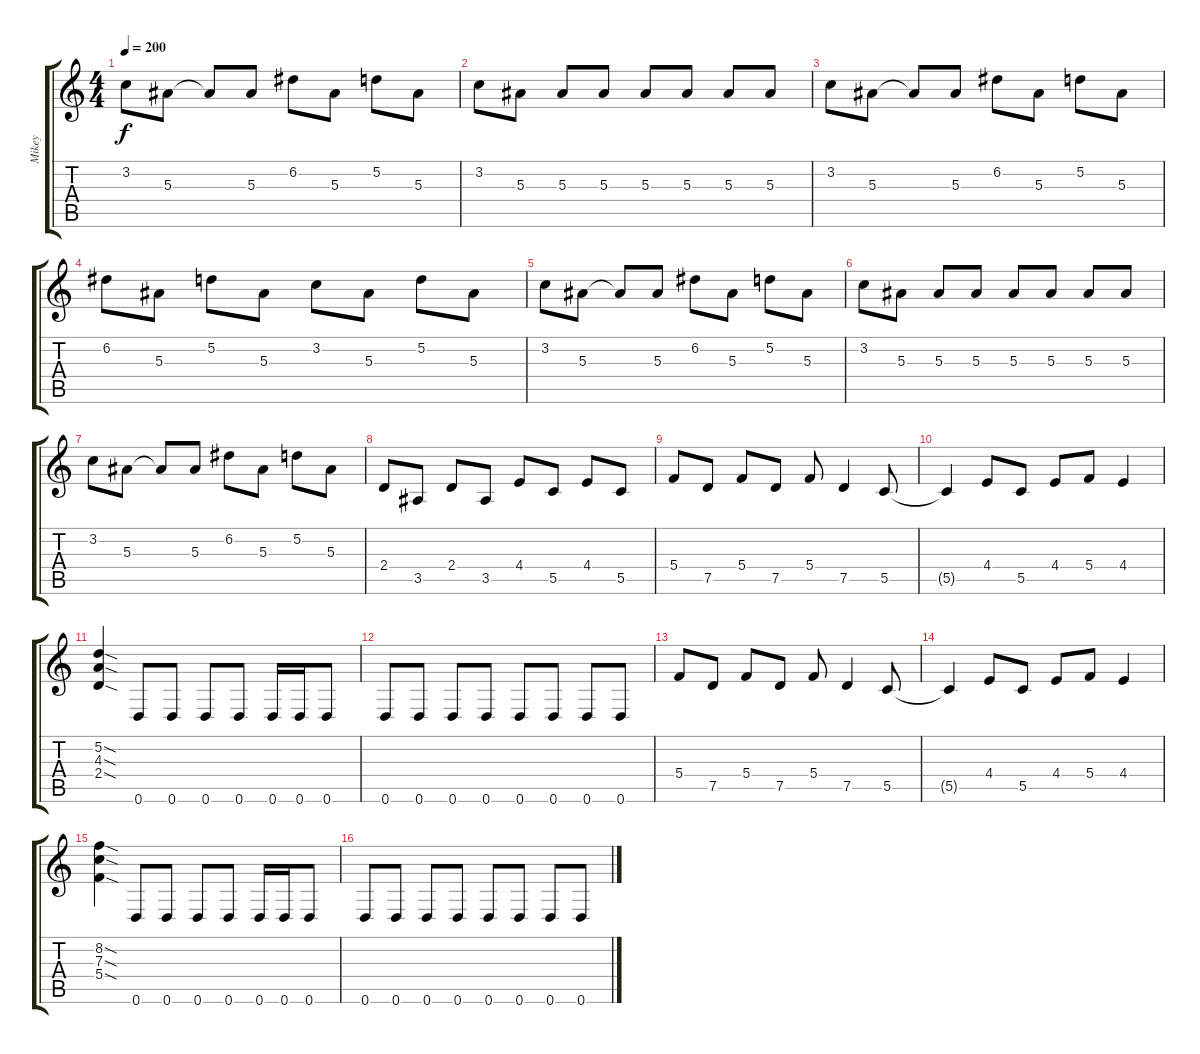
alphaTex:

\track ("Mikey" "Mikey") {instrument overdrivenguitar}
\staff {score tabs}
\tuning (D4 A3 F3 C3 G2 D2) {hide}
\ts (4 4)
\tempo 200
\clef g2
\ks c
3.2.8{dy f} 5.3.8 5.3{t}.8 5.3.8 6.2.8 5.3.8 5.2.8 5.3.8 |
3.2.8 5.3.8 5.3.8 5.3.8 5.3.8 5.3.8 5.3.8 5.3.8 |
3.2.8 5.3.8 5.3{t}.8 5.3.8 6.2.8 5.3.8 5.2.8 5.3.8 |
6.2.8 5.3.8 5.2.8 5.3.8 3.2.8 5.3.8 5.2.8 5.3.8 |
3.2.8 5.3.8 5.3{t}.8 5.3.8 6.2.8 5.3.8 5.2.8 5.3.8 |
3.2.8 5.3.8 5.3.8 5.3.8 5.3.8 5.3.8 5.3.8 5.3.8 |
3.2.8 5.3.8 5.3{t}.8 5.3.8 6.2.8 5.3.8 5.2.8 5.3.8 |
2.4.8 3.5.8 2.4.8 3.5.8 4.4.8 5.5.8 4.4.8 5.5.8 |
5.4.8 7.5.8 5.4.8 7.5.8 5.4.8 7.5.4 5.5.8 |
5.5{t}.4 4.4.8 5.5.8 4.4.8 5.4.8 4.4.4 |
(5.2{sod} 4.3{sod} 2.4{sod}).4 0.6.8 0.6.8 0.6.8 0.6.8 0.6.16 0.6.16 0.6.8 |
0.6.8 0.6.8 0.6.8 0.6.8 0.6.8 0.6.8 0.6.8 0.6.8 |
5.4.8 7.5.8 5.4.8 7.5.8 5.4.8 7.5.4 5.5.8 |
5.5{t}.4 4.4.8 5.5.8 4.4.8 5.4.8 4.4.4 |
(8.2{sod} 7.3{sod} 5.4{sod}).4 0.6.8 0.6.8 0.6.8 0.6.8 0.6.16 0.6.16 0.6.8 |
0.6.8 0.6.8 0.6.8 0.6.8 0.6.8 0.6.8 0.6.8 0.6.8
